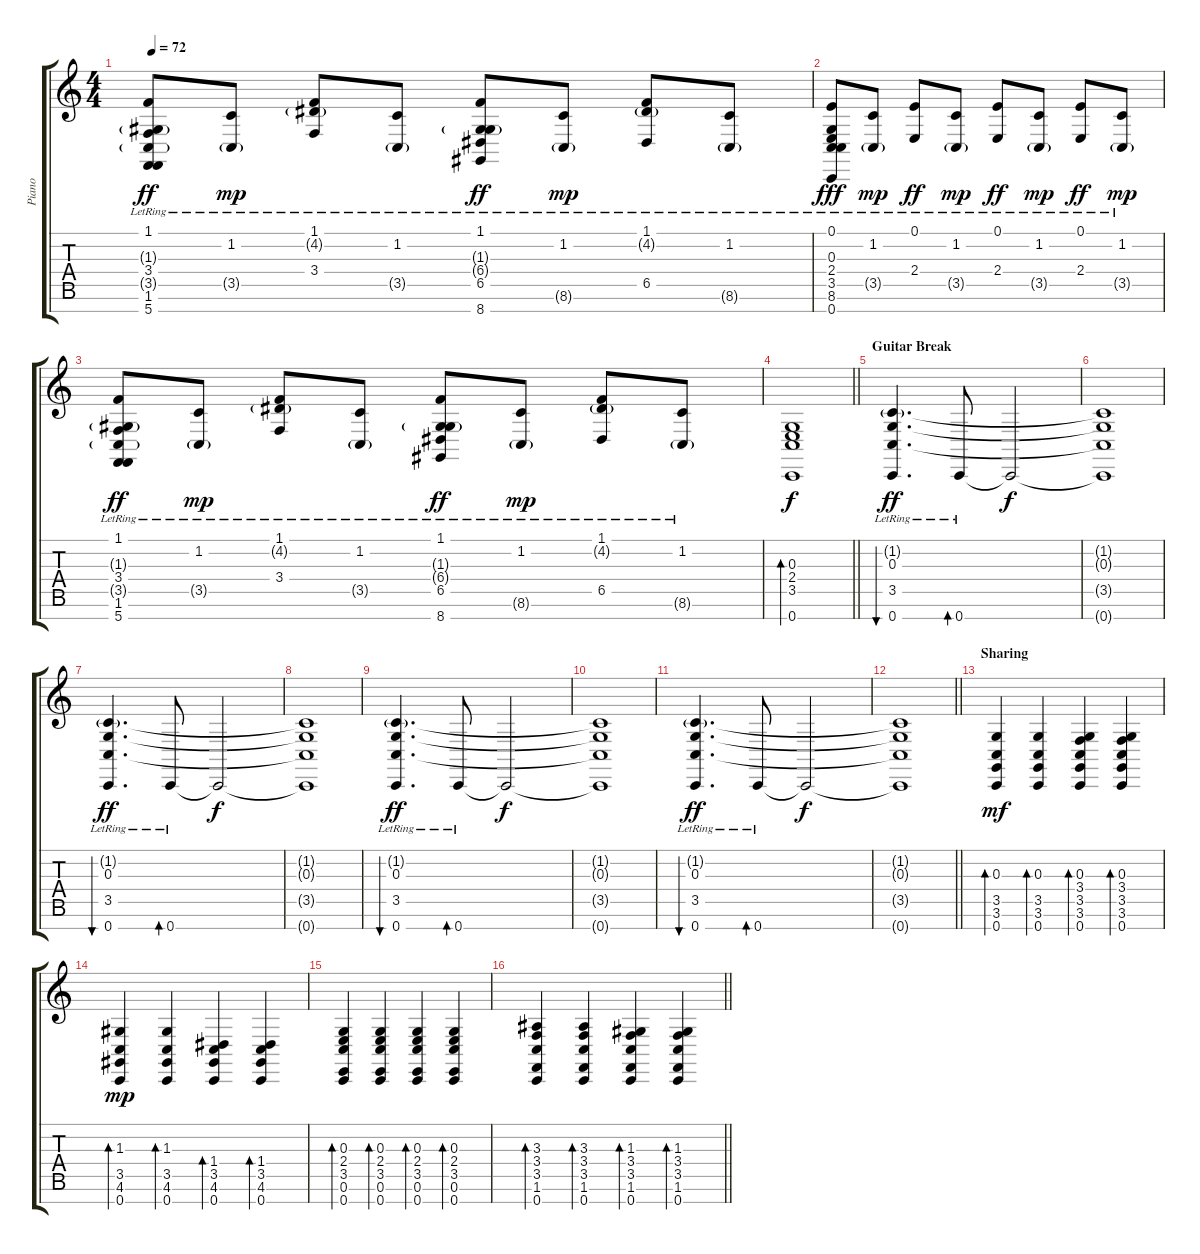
\track ("Piano" "Piano") {instrument brightacousticpiano}
\staff {score tabs}
\tuning (E4 B3 G3 D3 A2 E2 C2) {hide}
\ts (4 4)
\tempo 72
\clef g2
\ks c
(1.1{lr} 1.3{g lr} 3.4{lr} 3.5{g lr} 1.6{lr} 5.7{lr}).8{dy ff} (1.2 3.5{g lr}).8{dy mp} (1.1{lr} 4.2{g} 3.4{lr}).8 (1.2{lr} 3.5{g lr}).8 (1.1{lr} 1.3{g lr} 6.4{g lr} 6.5{lr} 8.7{lr}).8{dy ff} (1.2 8.6{g lr}).8{dy mp} (1.1{lr} 4.2{g} 6.5{lr}).8 (1.2 8.6{g lr}).8 |
(0.1{lr} 0.3{lr} 2.4{lr} 3.5{lr} 8.6{lr} 0.7{lr}).8{dy fff} (1.2{lr} 3.5{g lr}).8{dy mp} (0.1{lr} 2.4{lr}).8{dy ff} (1.2{lr} 3.5{g lr}).8{dy mp} (0.1{lr} 2.4{lr}).8{dy ff} (1.2{lr} 3.5{g lr}).8{dy mp} (0.1{lr} 2.4{lr}).8{dy ff} (1.2{lr} 3.5{g lr}).8{dy mp} |
(1.1{lr} 1.3{g lr} 3.4{lr} 3.5{g lr} 1.6{lr} 5.7{lr}).8{dy ff} (1.2 3.5{g lr}).8{dy mp} (1.1{lr} 4.2{g} 3.4{lr}).8 (1.2{lr} 3.5{g lr}).8 (1.1{lr} 1.3{g lr} 6.4{g lr} 6.5{lr} 8.7{lr}).8{dy ff} (1.2 8.6{g lr}).8{dy mp} (1.1{lr} 4.2{g} 6.5{lr}).8 (1.2 8.6{g lr}).8 |
\barLineRight lightlight
(0.3 2.4 3.5 0.7).1{bd 30 dy f volume 11} |
\section ("" "Guitar Break")
(1.2{g lr} 0.3{lr} 3.5{lr} 0.7).4{d bu 60 dy ff} 0.7{lr}.8{bd 60} 0.7{t}.2{dy f} |
(1.2{t} 0.3{t} 3.5{t} 0.7{t}).1 |
(1.2{g lr} 0.3{lr} 3.5{lr} 0.7).4{d bu 60 dy ff} 0.7{lr}.8{bd 60} 0.7{t}.2{dy f} |
(1.2{t} 0.3{t} 3.5{t} 0.7{t}).1 |
(1.2{g lr} 0.3{lr} 3.5{lr} 0.7).4{d bu 60 dy ff} 0.7{lr}.8{bd 60} 0.7{t}.2{dy f} |
(1.2{t} 0.3{t} 3.5{t} 0.7{t}).1 |
(1.2{g lr} 0.3{lr} 3.5{lr} 0.7).4{d bu 60 dy ff} 0.7{lr}.8{bd 60} 0.7{t}.2{dy f} |
\barLineRight lightlight
(1.2{t} 0.3{t} 3.5{t} 0.7{t}).1 |
\section ("" "Sharing")
(0.3 3.5 3.6 0.7).4{bd 30 dy mf} (0.3 3.5 3.6 0.7).4{bd 30} (0.3 3.4 3.5 3.6 0.7).4{bd 30} (0.3 3.4 3.5 3.6 0.7).4{bd 30} |
(1.3 3.5 4.6 0.7).4{bd 30 dy mp} (1.3 3.5 4.6 0.7).4{bd 30} (1.4 3.5 4.6 0.7).4{bd 30} (1.4 3.5 4.6 0.7).4{bd 30} |
(0.3 2.4 3.5 0.6 0.7).4{bd 30} (0.3 2.4 3.5 0.6 0.7).4{bd 30} (0.3 2.4 3.5 0.6 0.7).4{bd 30} (0.3 2.4 3.5 0.6 0.7).4{bd 30} |
\barLineRight lightlight
(3.3 3.4 3.5 1.6 0.7).4{bd 30} (3.3 3.4 3.5 1.6 0.7).4{bd 30} (1.3 3.4 3.5 1.6 0.7).4{bd 30} (1.3 3.4 3.5 1.6 0.7).4{bd 30}
